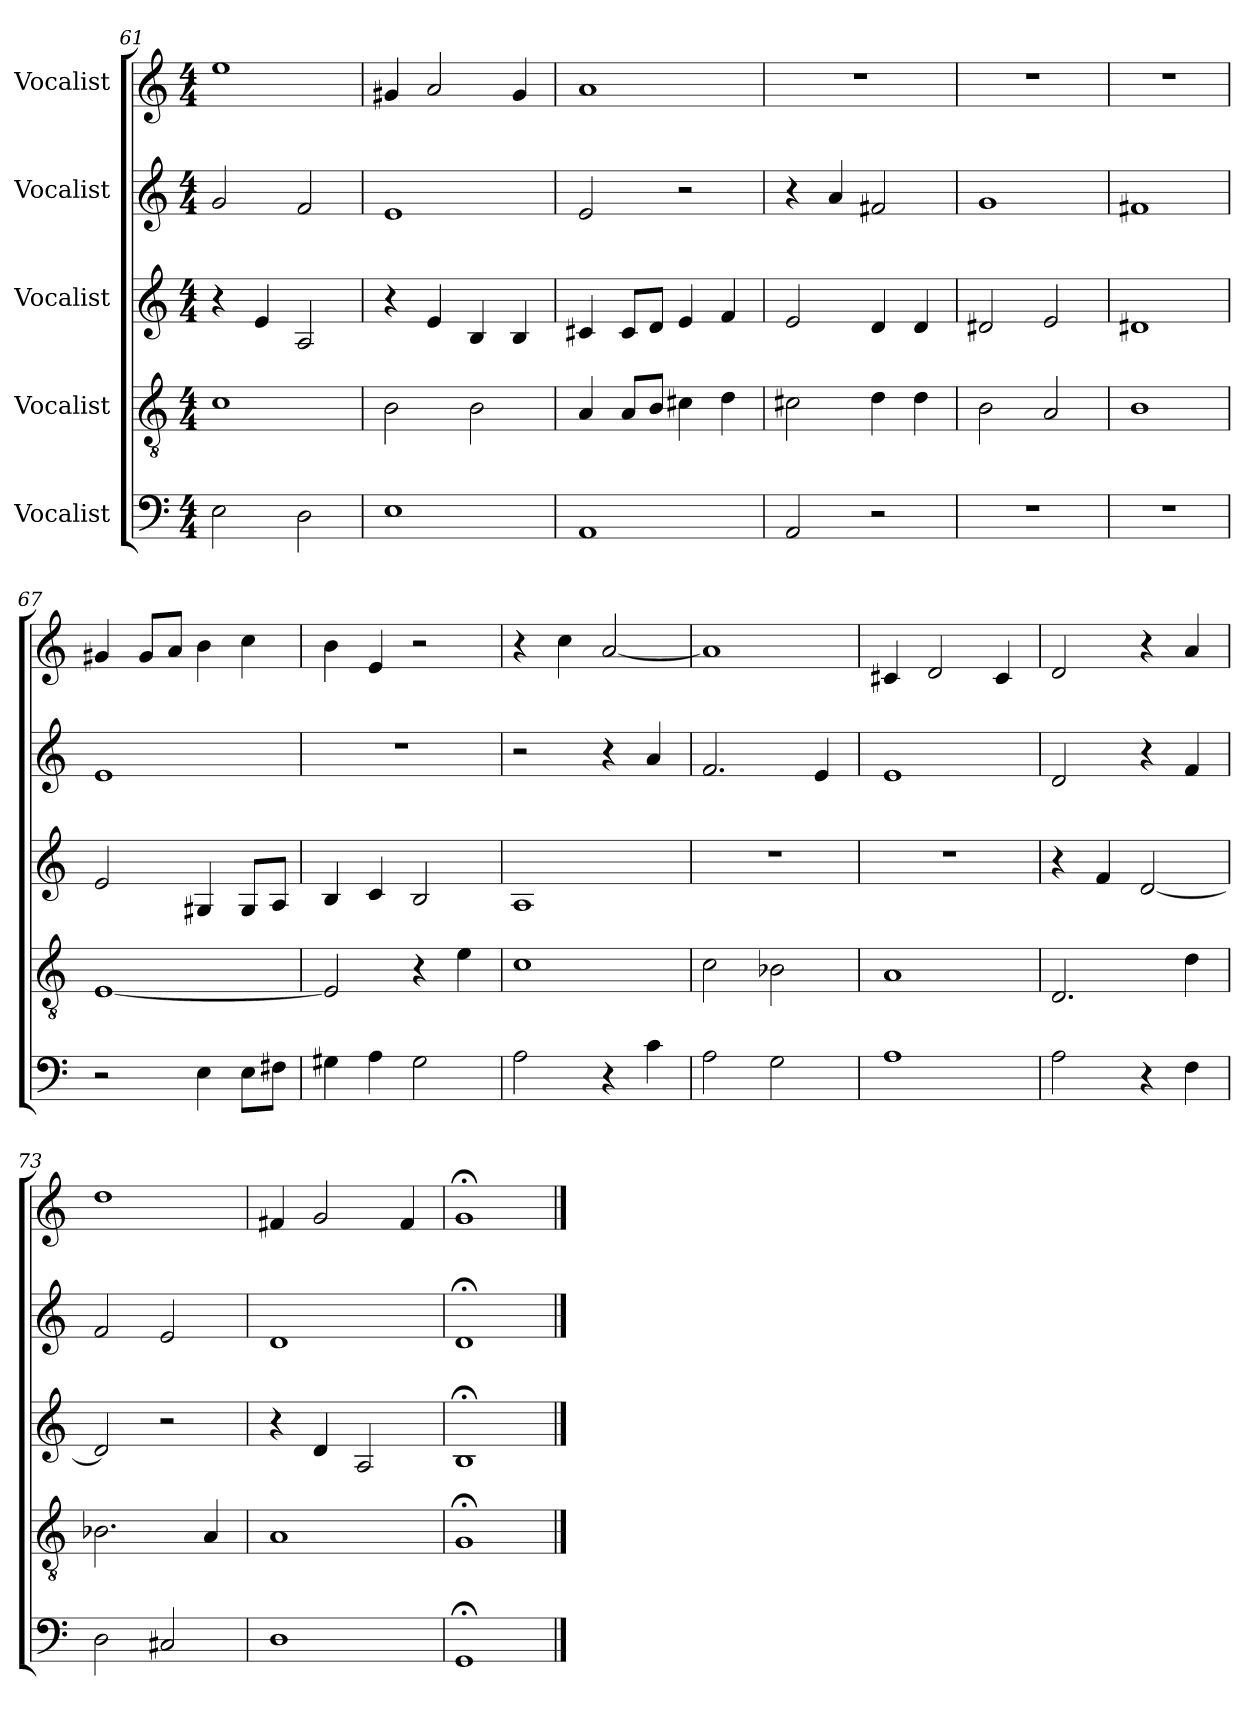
**kern	**kern	**kern	**kern	**kern
*part5	*part4	*part3	*part2	*part1
*staff5	*staff4	*staff3	*staff2	*staff1
*I"Vocalist	*I"Vocalist	*I"Vocalist	*I"Vocalist	*I"Vocalist
*clefF4	*clefGv2	*clefG2	*clefG2	*clefG2
*k[]	*k[]	*k[]	*k[]	*k[]
*M4/4	*M4/4	*M4/4	*M4/4	*M4/4
=61	=61	=61	=61	=61
2E\	1c	4r	2g/	1ee
.	.	4e/	.	.
2D\	.	2A/	2f/	.
=62	=62	=62	=62	=62
1E	2B\	4r	1e	4g#X/
.	.	4e/	.	2a/
.	2B\	4B/	.	.
.	.	4B/	.	4g#/
=63	=63	=63	=63	=63
1AA	4A/	4c#X/	2e/	1a
.	8A/L	8c#/L	.	.
.	8B/J	8d/J	.	.
.	4c#X\	4e/	2r	.
.	4d\	4f/	.	.
=64	=64	=64	=64	=64
2AA/	2c#X\	2e/	4r	1r
.	.	.	4a/	.
2r	4d\	4d/	2f#X/	.
.	4d\	4d/	.	.
=65	=65	=65	=65	=65
1r	2B\	2d#X/	1g	1r
.	2A/	2e/	.	.
=66	=66	=66	=66	=66
1r	1B	1d#X	1f#X	1r
=67	=67	=67	=67	=67
2r	[1E	2e/	1e	4g#X/
.	.	.	.	8g#/L
.	.	.	.	8a/J
4E\	.	4G#X/	.	4b\
8E\L	.	8G#/L	.	4cc\
8F#X\J	.	8A/J	.	.
=68	=68	=68	=68	=68
4G#X\	2E/]	4B/	1r	4b\
4A\	.	4c/	.	4e/
2G#\	4r	2B/	.	2r
.	4e\	.	.	.
=69	=69	=69	=69	=69
2A\	1c	1A	2r	4r
.	.	.	.	4cc\
4r	.	.	4r	[2a/
4c\	.	.	4a/	.
=70	=70	=70	=70	=70
2A\	2c\	1r	2.f/	1a]
2G\	2B-X\	.	.	.
.	.	.	4e/	.
=71	=71	=71	=71	=71
1A	1A	1r	1e	4c#X/
.	.	.	.	2d/
.	.	.	.	4c#/
=72	=72	=72	=72	=72
2A\	2.D/	4r	2d/	2d/
.	.	4f/	.	.
4r	.	[2d/	4r	4r
4F\	4d\	.	4f/	4a/
=73	=73	=73	=73	=73
2D\	2.B-X\	2d/]	2f/	1dd
2C#X/	.	2r	2e/	.
.	4A/	.	.	.
=74	=74	=74	=74	=74
1D	1A	4r	1d	4f#X/
.	.	4d/	.	2g/
.	.	2A/	.	.
.	.	.	.	4f#/
=75	=75	=75	=75	=75
1GG;<	1G;<	1B;<	1d;<	1g;<
==	==	==	==	==
*-	*-	*-	*-	*-
